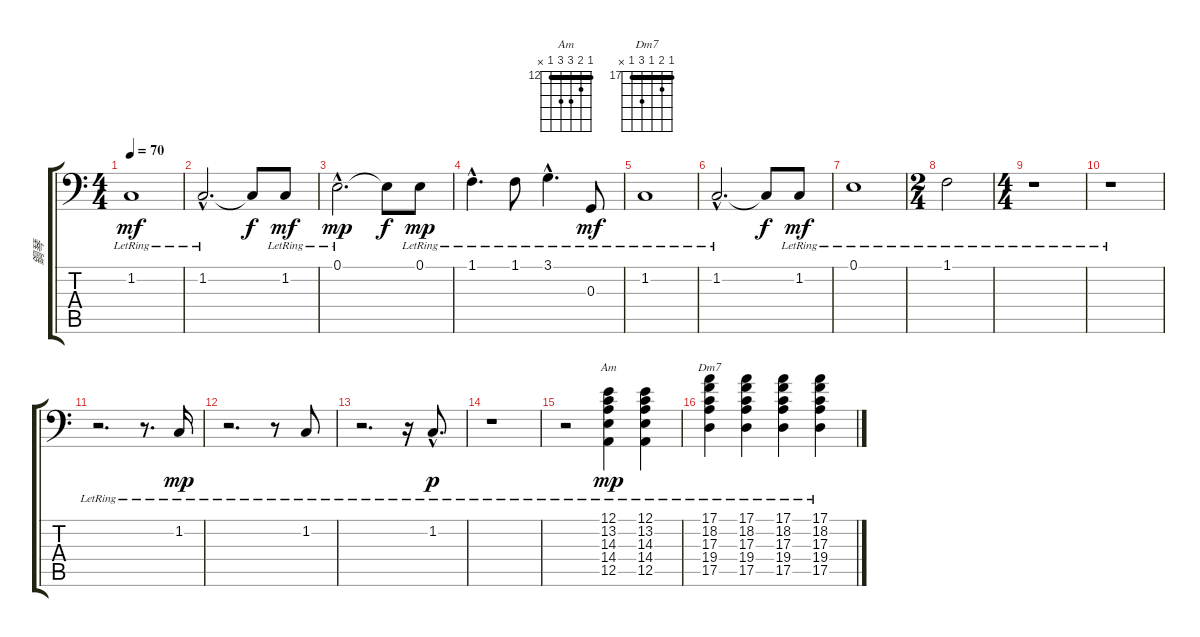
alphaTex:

\track ("鋼琴" "鋼琴") {instrument acousticgrandpiano}
\staff {score tabs}
\tuning (E3 B2 G2 D2 A1 E1) {hide}
\chord ("Am" 12 13 14 14 12 x) {firstfret 12 barre 12}
\chord ("Dm7" 17 18 17 19 17 x) {firstfret 17 barre 17}
\ts (4 4)
\tempo 70
\clef f4
\ks c
1.2{lr}.1{dy mf instrument acousticgrandpiano} |
1.2{hac lr}.2{d} 1.2{t}.8{dy f} 1.2{lr}.8{dy mf} |
0.1{hac lr}.2{d dy mp} 0.1{t}.8{dy f} 0.1{lr}.8{dy mp} |
1.1{hac lr}.4{d} 1.1{lr}.8 3.1{hac lr}.4{d} 0.3{lr}.8{dy mf} |
1.2{lr}.1 |
1.2{hac lr}.2{d} 1.2{t}.8{dy f} 1.2{lr}.8{dy mf} |
0.1{lr}.1 |
\ts (2 4)
1.1{lr}.2 |
\ts (4 4)
r.1 |
r.1 |
r.2{d} r.8{d} 1.2{lr}.16{dy mp} |
r.2{d} r.8 1.2{lr}.8 |
r.2{d} r.16 1.2{hac lr}.8{d dy p} |
r.1 |
r.2 (12.1{lr} 13.2{lr} 14.3{lr} 14.4{lr} 12.5{lr}).4{ch "Am" dy mp} (12.1{lr} 13.2{lr} 14.3{lr} 14.4{lr} 12.5{lr}).4 |
(17.1{lr} 18.2{lr} 17.3{lr} 19.4{lr} 17.5{lr}).4{ch "Dm7"} (17.1{lr} 18.2{lr} 17.3{lr} 19.4{lr} 17.5{lr}).4 (17.1{lr} 18.2{lr} 17.3{lr} 19.4{lr} 17.5{lr}).4 (17.1{lr} 18.2{lr} 17.3{lr} 19.4{lr} 17.5{lr}).4
